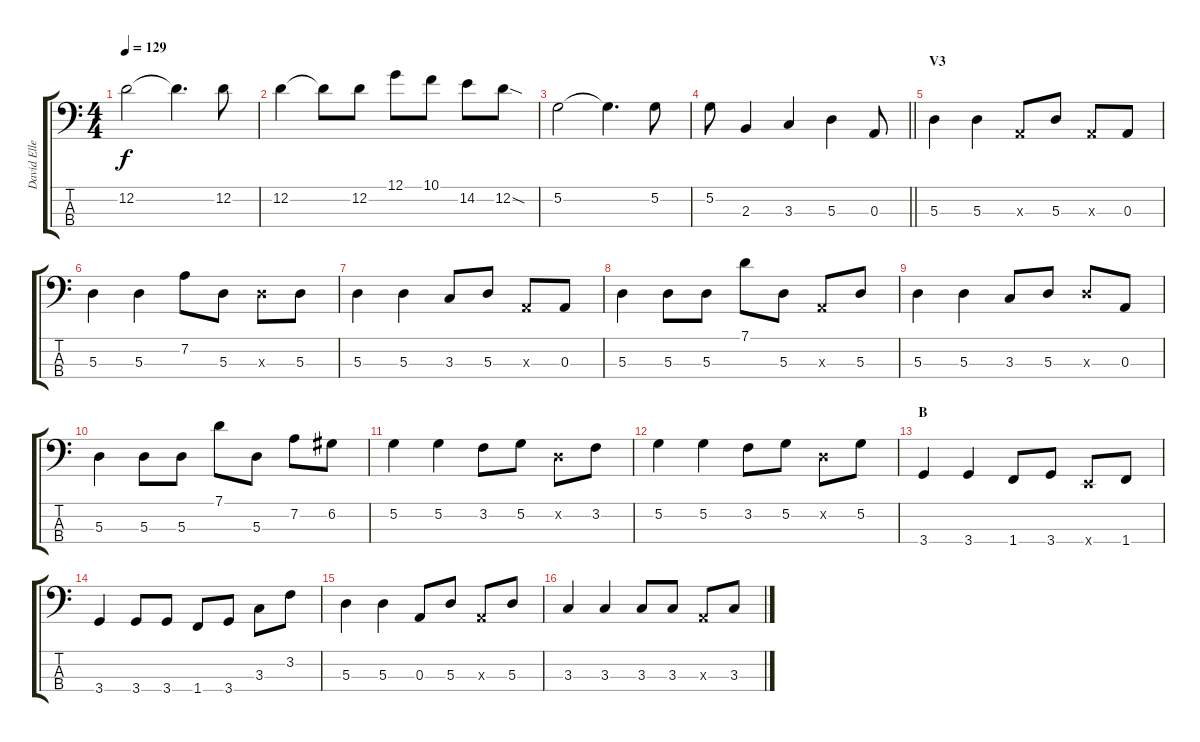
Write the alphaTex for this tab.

\track ("David Ellefson (Bass)" "David Elle") {instrument electricbassfinger}
\staff {score tabs}
\tuning (G2 D2 A1 E1) {hide}
\ts (4 4)
\tempo 129
\clef f4
\ks c
12.2.2{dy f} 12.2{t}.4{d} 12.2.8 |
12.2.4 12.2{t}.8 12.2.8 12.1.8 10.1.8 14.2.8 12.2{sod}.8 |
5.2.2 5.2{t}.4{d} 5.2.8 |
\barLineRight lightlight
5.2.8 2.3.4 3.3.4 5.3.4 0.3.8 |
\section ("" "V3")
5.3.4 5.3.4 0.3{x}.8 5.3.8 0.3{x}.8 0.3.8 |
5.3.4 5.3.4 7.2.8 5.3.8 5.3{x}.8 5.3.8 |
5.3.4 5.3.4 3.3.8 5.3.8 0.3{x}.8 0.3.8 |
5.3.4 5.3.8 5.3.8 7.1.8 5.3.8 0.3{x}.8 5.3.8 |
5.3.4 5.3.4 3.3.8 5.3.8 5.3{x}.8 0.3.8 |
5.3.4 5.3.8 5.3.8 7.1.8 5.3.8 7.2.8 6.2.8 |
5.2.4 5.2.4 3.2.8 5.2.8 0.2{x}.8 3.2.8 |
5.2.4 5.2.4 3.2.8 5.2.8 0.2{x}.8 5.2.8 |
\section ("" "B")
3.4.4 3.4.4 1.4.8 3.4.8 0.4{x}.8 1.4.8 |
3.4.4 3.4.8 3.4.8 1.4.8 3.4.8 3.3.8 3.2.8 |
5.3.4 5.3.4 0.3.8 5.3.8 0.3{x}.8 5.3.8 |
3.3.4 3.3.4 3.3.8 3.3.8 0.3{x}.8 3.3.8
